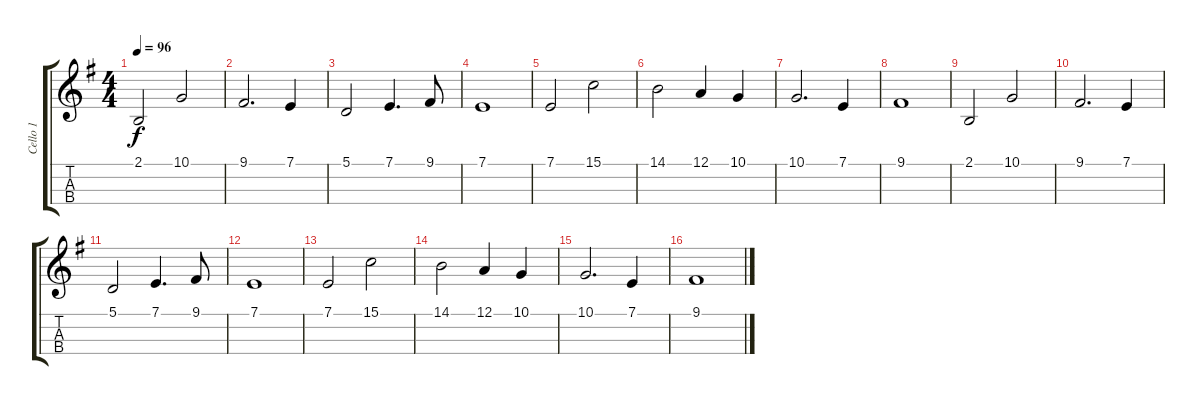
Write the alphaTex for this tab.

\track ("Cello 1" "Cello 1") {instrument cello}
\staff {score tabs}
\tuning (A3 D3 G2 C2) {hide}
\ts (4 4)
\tempo 96
\clef g2
\ks g
2.1.2{dy f} 10.1.2 |
9.1.2{d} 7.1.4 |
5.1.2 7.1.4{d} 9.1.8 |
7.1.1 |
7.1.2 15.1.2 |
14.1.2 12.1.4 10.1.4 |
10.1.2{d} 7.1.4 |
9.1.1 |
2.1.2 10.1.2 |
9.1.2{d} 7.1.4 |
5.1.2 7.1.4{d} 9.1.8 |
7.1.1 |
7.1.2 15.1.2 |
14.1.2 12.1.4 10.1.4 |
10.1.2{d} 7.1.4 |
9.1.1
